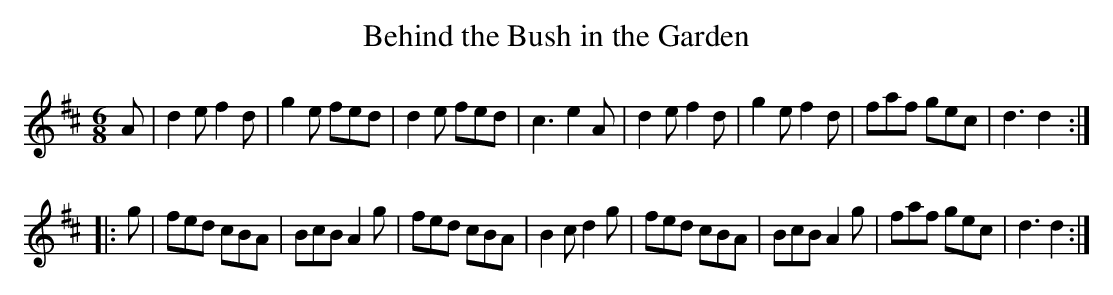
X:1
T:Behind the Bush in the Garden
M:6/8
K:D
A | d2e f2d | g2e fed | d2e fed | c3 e2A | \
d2e f2d | g2e f2d | faf gec | d3 d2 :|
|:g | fed cBA | BcB A2g | fed cBA | B2c d2g | \
fed cBA | BcB A2g | faf gec | d3 d2 :|
